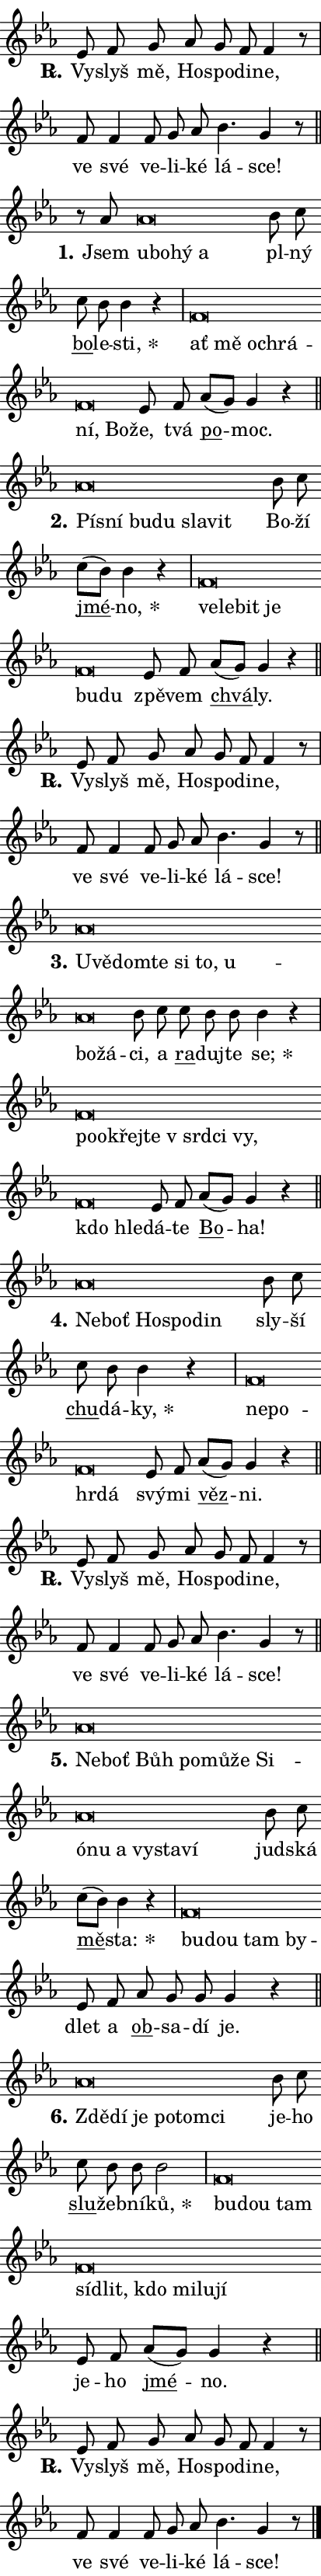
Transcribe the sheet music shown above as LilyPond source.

\version "2.24.0"
\header { tagline = "" }
\paper {
  indent = 0\cm
  top-margin = 0\cm
  right-margin = 0\cm
  bottom-margin = 0\cm
  left-margin = 0\cm
  paper-width = 7\cm
  page-breaking = #ly:one-page-breaking
  system-system-spacing.basic-distance = #11
  score-system-spacing.basic-distance = #11
  ragged-last = ##f
}


%% Author: Thomas Morley
%% https://lists.gnu.org/archive/html/lilypond-user/2020-05/msg00002.html
#(define (line-position grob)
"Returns position of @var[grob} in current system:
   @code{'start}, if at first time-step
   @code{'end}, if at last time-step
   @code{'middle} otherwise
"
  (let* ((col (ly:item-get-column grob))
         (ln (ly:grob-object col 'left-neighbor))
         (rn (ly:grob-object col 'right-neighbor))
         (col-to-check-left (if (ly:grob? ln) ln col))
         (col-to-check-right (if (ly:grob? rn) rn col))
         (break-dir-left
           (and
             (ly:grob-property col-to-check-left 'non-musical #f)
             (ly:item-break-dir col-to-check-left)))
         (break-dir-right
           (and
             (ly:grob-property col-to-check-right 'non-musical #f)
             (ly:item-break-dir col-to-check-right))))
        (cond ((eqv? 1 break-dir-left) 'start)
              ((eqv? -1 break-dir-right) 'end)
              (else 'middle))))

#(define (tranparent-at-line-position vctor)
  (lambda (grob)
  "Relying on @code{line-position} select the relevant enry from @var{vctor}.
Used to determine transparency,"
    (case (line-position grob)
      ((end) (not (vector-ref vctor 0)))
      ((middle) (not (vector-ref vctor 1)))
      ((start) (not (vector-ref vctor 2))))))

noteHeadBreakVisibility =
#(define-music-function (break-visibility)(vector?)
"Makes @code{NoteHead}s transparent relying on @var{break-visibility}"
#{
  \override NoteHead.transparent =
    #(tranparent-at-line-position break-visibility)
#})

#(define delete-ledgers-for-transparent-note-heads
  (lambda (grob)
    "Reads whether a @code{NoteHead} is transparent.
If so this @code{NoteHead} is removed from @code{'note-heads} from
@var{grob}, which is supposed to be @code{LedgerLineSpanner}.
As a result ledgers are not printed for this @code{NoteHead}"
    (let* ((nhds-array (ly:grob-object grob 'note-heads))
           (nhds-list
             (if (ly:grob-array? nhds-array)
                 (ly:grob-array->list nhds-array)
                 '()))
           ;; Relies on the transparent-property being done before
           ;; Staff.LedgerLineSpanner.after-line-breaking is executed.
           ;; This is fragile ...
           (to-keep
             (remove
               (lambda (nhd)
                 (ly:grob-property nhd 'transparent #f))
               nhds-list)))
      ;; TODO find a better method to iterate over grob-arrays, similiar
      ;; to filter/remove etc for lists
      ;; For now rebuilt from scratch
      (set! (ly:grob-object grob 'note-heads)  '())
      (for-each
        (lambda (nhd)
          (ly:pointer-group-interface::add-grob grob 'note-heads nhd))
        to-keep))))

hideNotes = {
  \noteHeadBreakVisibility #begin-of-line-visible
}
unHideNotes = {
  \noteHeadBreakVisibility #all-visible
}

% work-around for resetting accidentals
% https://lilypond.org/doc/v2.23/Documentation/notation/displaying-rhythms#unmetered-music
cadenzaMeasure = {
  \cadenzaOff
  \partial 1024 s1024
  \cadenzaOn
}

#(define-markup-command (accent layout props text) (markup?)
  "Underline accented syllable"
  (interpret-markup layout props
    #{\markup \override #'(offset . 4.3) \underline { #text }#}))

responsum = \markup \concat {
  "R" \hspace #-1.05 \path #0.1 #'((moveto 0 0.07) (lineto 0.9 0.8)) \hspace #0.05 "."
}

\layout {
    \context {
        \Staff
        \remove "Time_signature_engraver"
        \override LedgerLineSpanner.after-line-breaking = #delete-ledgers-for-transparent-note-heads
    }
    \context {
        \Voice {
            \override NoteHead.output-attributes = #'((class . "notehead"))
            \override Hairpin.height = #0.55
        }
    }
    \context {
        \Lyrics {
            \override StanzaNumber.output-attributes = #'((class . "stanzanumber"))
            \override LyricSpace.minimum-distance = #0.9
            \override LyricText.font-name = #"TeX Gyre Schola"
            \override LyricText.font-size = 1
            \override StanzaNumber.font-name = #"TeX Gyre Schola Bold"
            \override StanzaNumber.font-size = 1
        }
    }
}

% magnetic-lyrics.ily
%
%   written by
%     Jean Abou Samra <jean@abou-samra.fr>
%     Werner Lemberg <wl@gnu.org>
%
%   adapted by
%     Jiri Hon <jiri.hon@gmail.com>
%
% Version 2022-Apr-15

% https://www.mail-archive.com/lilypond-user@gnu.org/msg149350.html

#(define (Left_hyphen_pointer_engraver context)
   "Collect syllable-hyphen-syllable occurrences in lyrics and store
them in properties.  This engraver only looks to the left.  For
example, if the lyrics input is @code{foo -- bar}, it does the
following.

@itemize @bullet
@item
Set the @code{text} property of the @code{LyricHyphen} grob between
@q{foo} and @q{bar} to @code{foo}.

@item
Set the @code{left-hyphen} property of the @code{LyricText} grob with
text @q{foo} to the @code{LyricHyphen} grob between @q{foo} and
@q{bar}.
@end itemize

Use this auxiliary engraver in combination with the
@code{lyric-@/text::@/apply-@/magnetic-@/offset!} hook."
   (let ((hyphen #f)
         (text #f))
     (make-engraver
      (acknowledgers
       ((lyric-syllable-interface engraver grob source-engraver)
        (set! text grob)))
      (end-acknowledgers
       ((lyric-hyphen-interface engraver grob source-engraver)
        ;(when (not (grob::has-interface grob 'lyric-space-interface))
          (set! hyphen grob)));)
      ((stop-translation-timestep engraver)
       (when (and text hyphen)
         (ly:grob-set-object! text 'left-hyphen hyphen))
       (set! text #f)
       (set! hyphen #f)))))

#(define (lyric-text::apply-magnetic-offset! grob)
   "If the space between two syllables is less than the value in
property @code{LyricText@/.details@/.squash-threshold}, move the right
syllable to the left so that it gets concatenated with the left
syllable.

Use this function as a hook for
@code{LyricText@/.after-@/line-@/breaking} if the
@code{Left_@/hyphen_@/pointer_@/engraver} is active."
   (let ((hyphen (ly:grob-object grob 'left-hyphen #f)))
     (when hyphen
       (let ((left-text (ly:spanner-bound hyphen LEFT)))
         (when (grob::has-interface left-text 'lyric-syllable-interface)
           (let* ((common (ly:grob-common-refpoint grob left-text X))
                  (this-x-ext (ly:grob-extent grob common X))
                  (left-x-ext
                   (begin
                     ;; Trigger magnetism for left-text.
                     (ly:grob-property left-text 'after-line-breaking)
                     (ly:grob-extent left-text common X)))
                  ;; `delta` is the gap width between two syllables.
                  (delta (- (interval-start this-x-ext)
                            (interval-end left-x-ext)))
                  (details (ly:grob-property grob 'details))
                  (threshold (assoc-get 'squash-threshold details 0.2)))
             (when (< delta threshold)
               (let* (;; We have to manipulate the input text so that
                      ;; ligatures crossing syllable boundaries are not
                      ;; disabled.  For languages based on the Latin
                      ;; script this is essentially a beautification.
                      ;; However, for non-Western scripts it can be a
                      ;; necessity.
                      (lt (ly:grob-property left-text 'text))
                      (rt (ly:grob-property grob 'text))
                      (is-space (grob::has-interface hyphen 'lyric-space-interface))
                      (space (if is-space " " ""))
                      (space-markup (grob-interpret-markup grob " "))
                      (space-size (interval-length (ly:stencil-extent space-markup X)))
                      (extra-delta (if is-space space-size 0))
                      ;; Append new syllable.
                      (ltrt-space (if (and (string? lt) (string? rt))
                                (string-append lt space rt)
                                (make-concat-markup (list lt space rt))))
                      ;; Right-align `ltrt` to the right side.
                      (ltrt-space-markup (grob-interpret-markup
                               grob
                               (make-translate-markup
                                (cons (interval-length this-x-ext) 0)
                                (make-right-align-markup ltrt-space)))))
                 (begin
                   ;; Don't print `left-text`.
                   (ly:grob-set-property! left-text 'stencil #f)
                   ;; Set text and stencil (which holds all collected
                   ;; syllables so far) and shift it to the left.
                   (ly:grob-set-property! grob 'text ltrt-space)
                   (ly:grob-set-property! grob 'stencil ltrt-space-markup)
                   (ly:grob-translate-axis! grob (- (- delta extra-delta)) X))))))))))


#(define (lyric-hyphen::displace-bounds-first grob)
   ;; Make very sure this callback isn't triggered too early.
   (let ((left (ly:spanner-bound grob LEFT))
         (right (ly:spanner-bound grob RIGHT)))
     (ly:grob-property left 'after-line-breaking)
     (ly:grob-property right 'after-line-breaking)
     (ly:lyric-hyphen::print grob)))

squashThreshold = #0.4

\layout {
  \context {
    \Lyrics
    \consists #Left_hyphen_pointer_engraver
    \override LyricText.after-line-breaking =
      #lyric-text::apply-magnetic-offset!
    \override LyricHyphen.stencil = #lyric-hyphen::displace-bounds-first
    \override LyricText.details.squash-threshold = \squashThreshold
    \override LyricHyphen.minimum-distance = 0
    \override LyricHyphen.minimum-length = \squashThreshold
  }
}

squash = \override LyricText.details.squash-threshold = 9999
unSquash = \override LyricText.details.squash-threshold = \squashThreshold

left = \override LyricText.self-alignment-X = #LEFT
unLeft = \revert LyricText.self-alignment-X

starOffset = #(lambda (grob) 
                (let ((x_offset (ly:self-alignment-interface::aligned-on-x-parent grob)))
                  (if (= x_offset 0) 0 (+ x_offset 1.2))))

star = #(define-music-function (syllable)(string?)
"Append star separator at the end of a syllable"
#{
  \once \override LyricText.X-offset = #starOffset
  \lyricmode { \markup {
    #syllable
    \override #'((font-name . "TeX Gyre Schola Bold")) \hspace #0.2 \lower #0.65 \larger "*"
  } }
#})

starAccent = #(define-music-function (syllable)(string?)
"Append star separator at the end of a syllable and make accent"
#{
  \once \override LyricText.X-offset = #starOffset
  \lyricmode { \markup {
    \accent #syllable
    \override #'((font-name . "TeX Gyre Schola Bold")) \hspace #0.2 \lower #0.65 \larger "*"
  } }
#})

breath = #(define-music-function (syllable)(string?)
"Append breathing indicator at the end of a syllable"
#{
  \lyricmode { \markup { #syllable "+" } }
#})

optionalBreath = #(define-music-function (syllable)(string?)
"Append optional breathing indicator at the end of a syllable"
#{
  \lyricmode { \markup { #syllable "(+)" } }
#})


\score {
    <<
        \new Voice = "melody" { \cadenzaOn \key es \major \relative { es'8 f g as g f f4 r8 \cadenzaMeasure \bar "|" f f4 \bar "" f8 g as \bar "" bes4. g4 r8 \cadenzaMeasure \bar "||" \break } }
        \new Lyrics \lyricsto "melody" { \lyricmode { \set stanza = \responsum
Vy -- slyš mě, Ho -- spo -- di -- ne, ve své ve -- li -- ké lá -- sce! } }
    >>
    \layout {}
}

\score {
    <<
        \new Voice = "melody" { \cadenzaOn \key es \major \relative { r8 as'8 as\breve*1/16 \hideNotes \breve*1/16 \bar "" \breve*1/16 \breve*1/16 \bar "" \unHideNotes bes8 c \bar "" c bes bes4 r \cadenzaMeasure \bar "|" f\breve*1/16 \hideNotes \breve*1/16 \bar "" \breve*1/16 \bar "" \breve*1/16 \bar "" \breve*1/16 \breve*1/16 \bar "" \unHideNotes es8 f \bar "" as[( g)] g4 r \cadenzaMeasure \bar "||" \break } }
        \new Lyrics \lyricsto "melody" { \lyricmode { \set stanza = "1."
Jsem \left u -- \squash bo -- hý a \unLeft \unSquash pl -- ný \markup \accent bo -- le -- \star sti, \left ať \squash mě o -- chrá -- ní, Bo -- \unLeft \unSquash že, tvá \markup \accent po -- moc. } }
    >>
    \layout {}
}

\score {
    <<
        \new Voice = "melody" { \cadenzaOn \key es \major \relative { as'\breve*1/16 \hideNotes \breve*1/16 \bar "" \breve*1/16 \bar "" \breve*1/16 \bar "" \breve*1/16 \breve*1/16 \bar "" \unHideNotes bes8 c \bar "" c[( bes)] bes4 r \cadenzaMeasure \bar "|" f\breve*1/16 \hideNotes \breve*1/16 \bar "" \breve*1/16 \bar "" \breve*1/16 \bar "" \breve*1/16 \breve*1/16 \bar "" \unHideNotes es8 f \bar "" as[( g)] g4 r \cadenzaMeasure \bar "||" \break } }
        \new Lyrics \lyricsto "melody" { \lyricmode { \set stanza = "2."
\left Pí -- \squash sní bu -- du sla -- vit \unLeft \unSquash Bo -- ží \markup \accent jmé -- \star no, \left ve -- \squash le -- bit je bu -- du \unLeft \unSquash zpě -- vem \markup \accent chvá -- ly. } }
    >>
    \layout {}
}

\score {
    <<
        \new Voice = "melody" { \cadenzaOn \key es \major \relative { es'8 f g as g f f4 r8 \cadenzaMeasure \bar "|" f f4 \bar "" f8 g as \bar "" bes4. g4 r8 \cadenzaMeasure \bar "||" \break } }
        \new Lyrics \lyricsto "melody" { \lyricmode { \set stanza = \responsum
Vy -- slyš mě, Ho -- spo -- di -- ne, ve své ve -- li -- ké lá -- sce! } }
    >>
    \layout {}
}

\score {
    <<
        \new Voice = "melody" { \cadenzaOn \key es \major \relative { as'\breve*1/16 \hideNotes \breve*1/16 \bar "" \breve*1/16 \bar "" \breve*1/16 \bar "" \breve*1/16 \bar "" \breve*1/16 \bar "" \breve*1/16 \bar "" \breve*1/16 \breve*1/16 \bar "" \unHideNotes bes8 c \bar "" c bes bes bes4 r \cadenzaMeasure \bar "|" f\breve*1/16 \hideNotes \breve*1/16 \bar "" \breve*1/16 \bar "" \breve*1/16 \bar "" \breve*1/16 \bar "" \breve*1/16 \bar "" \breve*1/16 \bar "" \breve*1/16 \breve*1/16 \bar "" \unHideNotes es8 f \bar "" as[( g)] g4 r \cadenzaMeasure \bar "||" \break } }
        \new Lyrics \lyricsto "melody" { \lyricmode { \set stanza = "3."
\left U -- \squash vě -- dom -- te si to, u -- bo -- žá -- \unLeft \unSquash ci, a \markup \accent ra -- duj -- te \star se; \left po -- \squash o -- křej -- te "v srd" -- ci vy, kdo hle -- \unLeft \unSquash dá -- te \markup \accent Bo -- ha! } }
    >>
    \layout {}
}

\score {
    <<
        \new Voice = "melody" { \cadenzaOn \key es \major \relative { as'\breve*1/16 \hideNotes \breve*1/16 \bar "" \breve*1/16 \bar "" \breve*1/16 \breve*1/16 \bar "" \unHideNotes bes8 c \bar "" c bes bes4 r \cadenzaMeasure \bar "|" f\breve*1/16 \hideNotes \breve*1/16 \bar "" \breve*1/16 \breve*1/16 \bar "" \unHideNotes es8 f \bar "" as[( g)] g4 r \cadenzaMeasure \bar "||" \break } }
        \new Lyrics \lyricsto "melody" { \lyricmode { \set stanza = "4."
\left Ne -- \squash boť Ho -- spo -- din \unLeft \unSquash sly -- ší \markup \accent chu -- dá -- \star ky, \left ne -- \squash po -- hr -- dá \unLeft \unSquash svý -- mi \markup \accent věz -- ni. } }
    >>
    \layout {}
}

\score {
    <<
        \new Voice = "melody" { \cadenzaOn \key es \major \relative { es'8 f g as g f f4 r8 \cadenzaMeasure \bar "|" f f4 \bar "" f8 g as \bar "" bes4. g4 r8 \cadenzaMeasure \bar "||" \break } }
        \new Lyrics \lyricsto "melody" { \lyricmode { \set stanza = \responsum
Vy -- slyš mě, Ho -- spo -- di -- ne, ve své ve -- li -- ké lá -- sce! } }
    >>
    \layout {}
}

\score {
    <<
        \new Voice = "melody" { \cadenzaOn \key es \major \relative { as'\breve*1/16 \hideNotes \breve*1/16 \bar "" \breve*1/16 \bar "" \breve*1/16 \bar "" \breve*1/16 \bar "" \breve*1/16 \bar "" \breve*1/16 \bar "" \breve*1/16 \bar "" \breve*1/16 \bar "" \breve*1/16 \bar "" \breve*1/16 \bar "" \breve*1/16 \breve*1/16 \bar "" \unHideNotes bes8 c \bar "" c[( bes)] bes4 r \cadenzaMeasure \bar "|" f\breve*1/16 \hideNotes \breve*1/16 \bar "" \breve*1/16 \breve*1/16 \bar "" \unHideNotes es8 f \bar "" as g g g4 r \cadenzaMeasure \bar "||" \break } }
        \new Lyrics \lyricsto "melody" { \lyricmode { \set stanza = "5."
\left Ne -- \squash boť Bůh po -- mů -- že Si -- ó -- nu a vy -- sta -- ví \unLeft \unSquash jud -- ská \markup \accent mě -- \star sta: \left bu -- \squash dou tam by -- \unLeft \unSquash dlet a \markup \accent ob -- sa -- dí je. } }
    >>
    \layout {}
}

\score {
    <<
        \new Voice = "melody" { \cadenzaOn \key es \major \relative { as'\breve*1/16 \hideNotes \breve*1/16 \bar "" \breve*1/16 \bar "" \breve*1/16 \bar "" \breve*1/16 \breve*1/16 \bar "" \unHideNotes bes8 c \bar "" c bes bes bes2 \cadenzaMeasure \bar "|" f\breve*1/16 \hideNotes \breve*1/16 \bar "" \breve*1/16 \bar "" \breve*1/16 \bar "" \breve*1/16 \bar "" \breve*1/16 \bar "" \breve*1/16 \bar "" \breve*1/16 \breve*1/16 \bar "" \unHideNotes es8 f \bar "" as[( g)] g4 r \cadenzaMeasure \bar "||" \break } }
        \new Lyrics \lyricsto "melody" { \lyricmode { \set stanza = "6."
\left Zdě -- \squash dí je po -- tom -- ci \unLeft \unSquash je -- ho \markup \accent slu -- žeb -- ní -- \star ků, \left bu -- \squash dou tam sí -- dlit, kdo mi -- lu -- jí \unLeft \unSquash je -- ho \markup \accent jmé -- no. } }
    >>
    \layout {}
}

\score {
    <<
        \new Voice = "melody" { \cadenzaOn \key es \major \relative { es'8 f g as g f f4 r8 \cadenzaMeasure \bar "|" f f4 \bar "" f8 g as \bar "" bes4. g4 r8 \cadenzaMeasure \bar "||" \break } \bar "|." }
        \new Lyrics \lyricsto "melody" { \lyricmode { \set stanza = \responsum
Vy -- slyš mě, Ho -- spo -- di -- ne, ve své ve -- li -- ké lá -- sce! } }
    >>
    \layout {}
}
